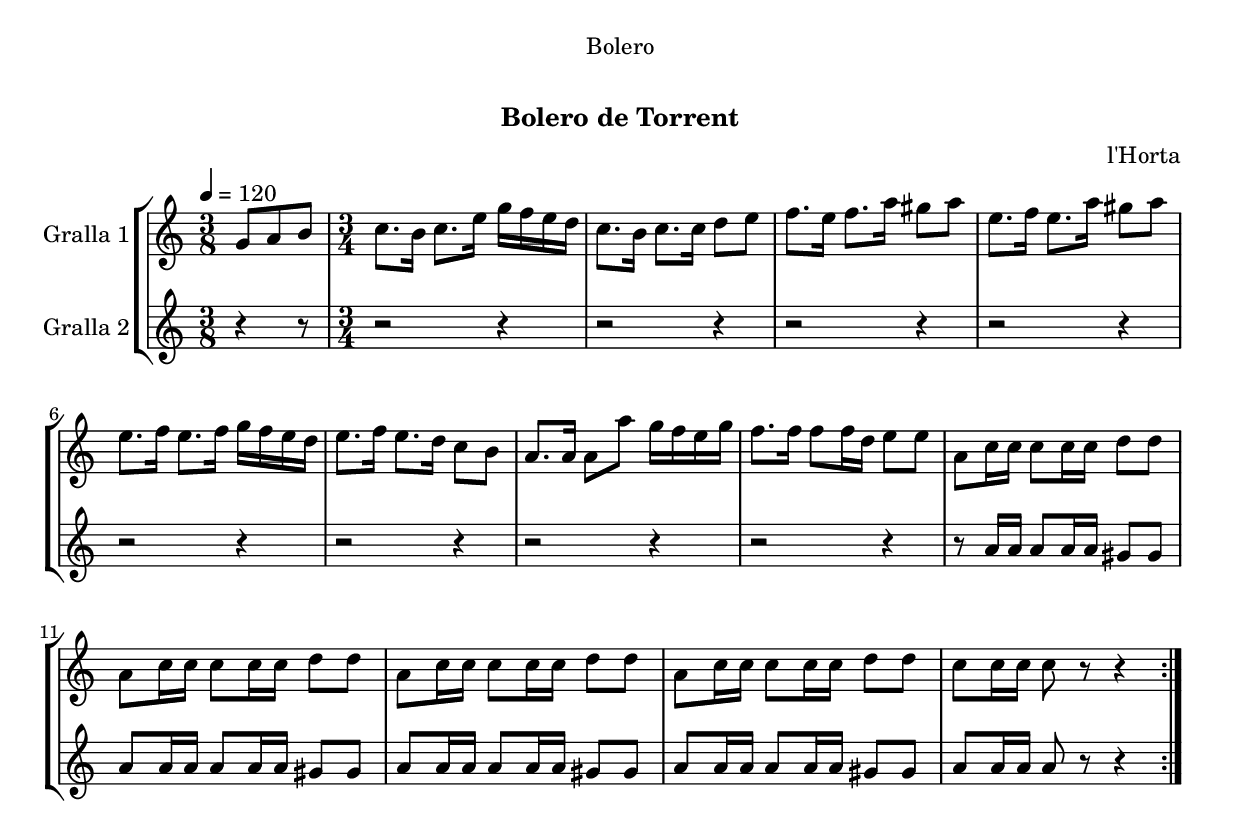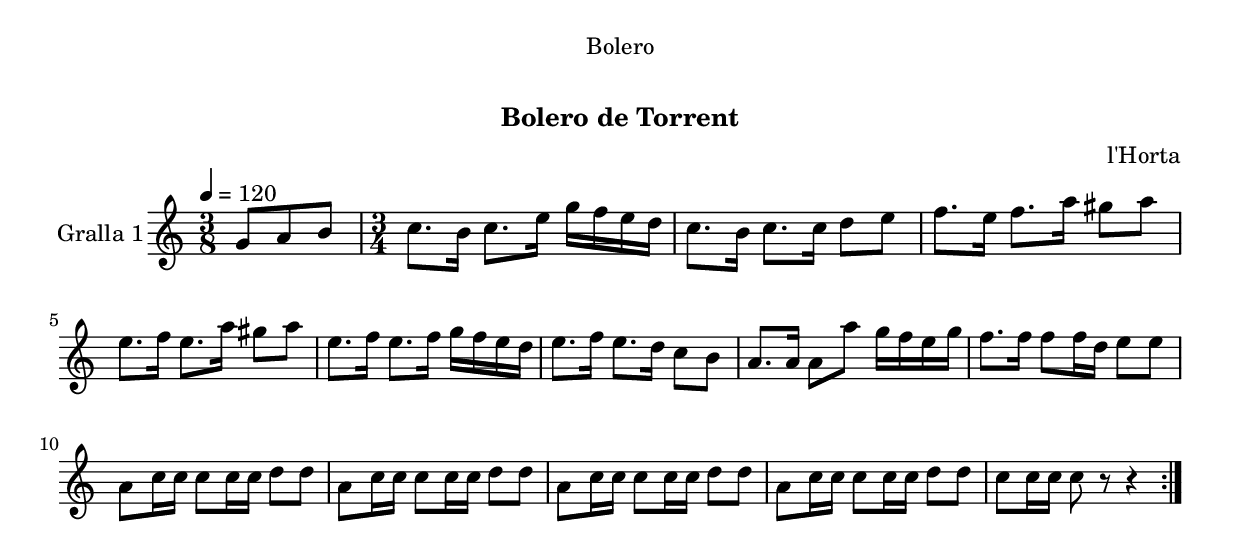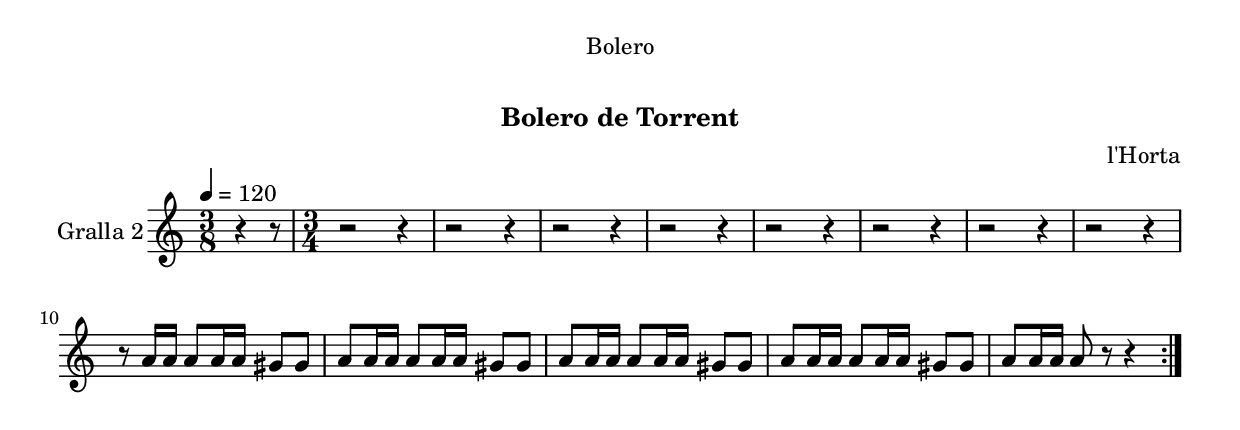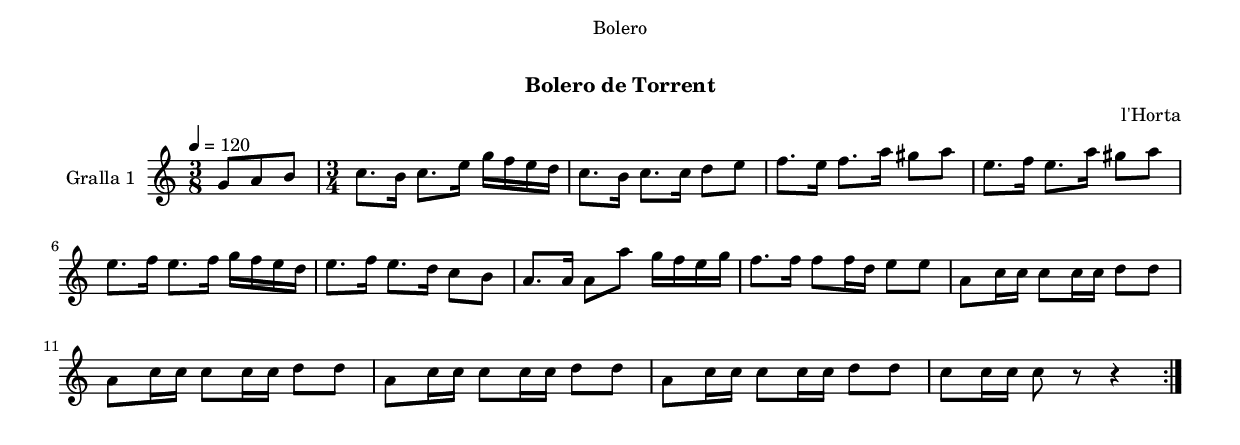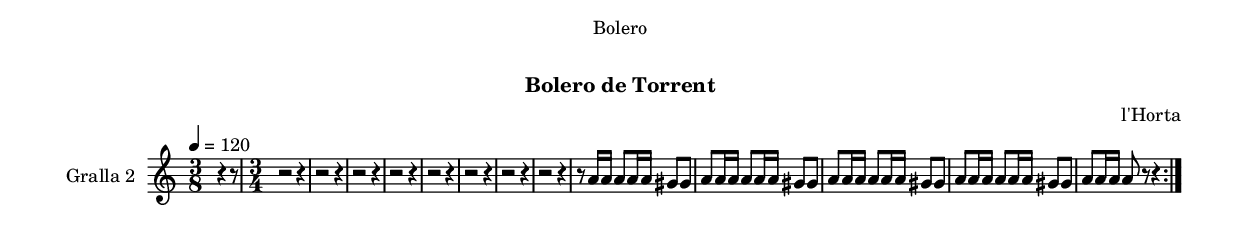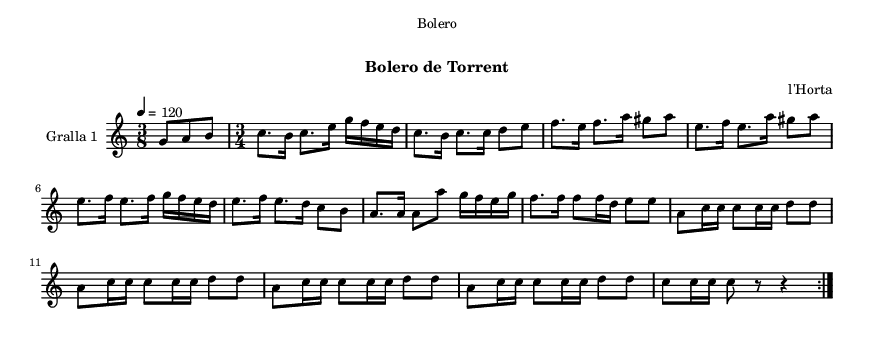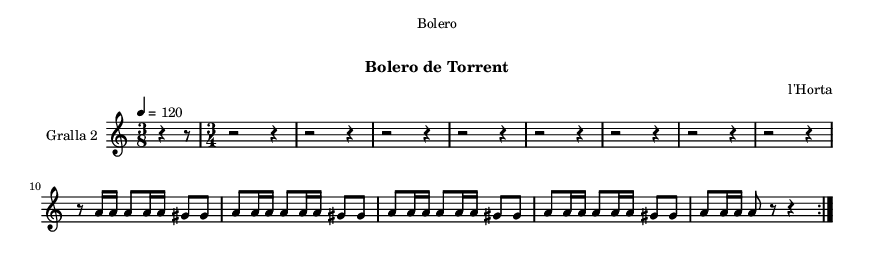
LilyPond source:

\version "2.16.0"

\header {
  dedication="Bolero"
  title="  "
  subtitle="Bolero de Torrent"
  subsubtitle=""
  poet=""
  meter=""
  piece=""
  composer="l'Horta"
  arranger=""
  opus=""
  instrument=""
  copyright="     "
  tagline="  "
}

liniaroAa =
\relative g'
{
  \tempo 4=120
  \clef treble
  \key c \major
  \repeat volta 2 { \time 3/8 g8 a b  |
  \time 3/4   c8. b16 c8. e16 g f e d  |
  c8. b16 c8. c16 d8 e  |
  f8. e16 f8. a16 gis8 a  |
  %05
  e8. f16 e8. a16 gis8 a  |
  e8. f16 e8. f16 g f e d  |
  e8. f16 e8. d16 c8 b  |
  a8. a16 a8 a' g16 f e g  |
  f8. f16 f8 f16 d e8 e  |
  %10
  a,8 c16 c c8 c16 c d8 d  |
  a8 c16 c c8 c16 c d8 d  |
  a8 c16 c c8 c16 c d8 d  |
  a8 c16 c c8 c16 c d8 d  |
  c8 c16 c c8 r r4  | }
}

liniaroAb =
\relative a'
{
  \tempo 4=120
  \clef treble
  \key c \major
  \repeat volta 2 { \time 3/8 r4 r8  |
  \time 3/4   r2 r4  |
  r2 r4  |
  r2 r4  |
  %05
  r2 r4  |
  r2 r4  |
  r2 r4  |
  r2 r4  |
  r2 r4  |
  %10
  r8 a16 a a8 a16 a gis8 gis  |
  a8 a16 a a8 a16 a gis8 gis  |
  a8 a16 a a8 a16 a gis8 gis  |
  a8 a16 a a8 a16 a gis8 gis  |
  a8 a16 a a8 r r4  | }
}

\book {

\paper {
  print-page-number = false
  #(set-paper-size "a4")
  #(layout-set-staff-size 20)
}

\bookpart {
  \score {
    \new StaffGroup {
      \override Score.RehearsalMark #'self-alignment-X = #LEFT
      <<
        \new Staff \with {instrumentName = #"Gralla 1" } \liniaroAa
        \new Staff \with {instrumentName = #"Gralla 2" } \liniaroAb
      >>
    }
    \layout {}
  }\score { \unfoldRepeats
    \new StaffGroup {
      \override Score.RehearsalMark #'self-alignment-X = #LEFT
      <<
        \new Staff \with {instrumentName = #"Gralla 1" } \liniaroAa
        \new Staff \with {instrumentName = #"Gralla 2" } \liniaroAb
      >>
    }
    \midi {}
  }
}

\bookpart {
  \header {}
  \score {
    \new StaffGroup {
      \override Score.RehearsalMark #'self-alignment-X = #LEFT
      <<
        \new Staff \with {instrumentName = #"Gralla 1" } \liniaroAa
      >>
    }
    \layout {}
  }\score { \unfoldRepeats
    \new StaffGroup {
      \override Score.RehearsalMark #'self-alignment-X = #LEFT
      <<
        \new Staff \with {instrumentName = #"Gralla 1" } \liniaroAa
      >>
    }
    \midi {}
  }
}

\bookpart {
  \header {}
  \score {
    \new StaffGroup {
      \override Score.RehearsalMark #'self-alignment-X = #LEFT
      <<
        \new Staff \with {instrumentName = #"Gralla 2" } \liniaroAb
      >>
    }
    \layout {}
  }\score { \unfoldRepeats
    \new StaffGroup {
      \override Score.RehearsalMark #'self-alignment-X = #LEFT
      <<
        \new Staff \with {instrumentName = #"Gralla 2" } \liniaroAb
      >>
    }
    \midi {}
  }
}

}

\book {

\paper {
  print-page-number = false
  #(set-paper-size "a5landscape")
  #(layout-set-staff-size 16)
  #(define output-suffix "a5")
}

\bookpart {
  \header {}
  \score {
    \new StaffGroup {
      \override Score.RehearsalMark #'self-alignment-X = #LEFT
      <<
        \new Staff \with {instrumentName = #"Gralla 1" } \liniaroAa
      >>
    }
    \layout {}
  }
}

\bookpart {
  \header {}
  \score {
    \new StaffGroup {
      \override Score.RehearsalMark #'self-alignment-X = #LEFT
      <<
        \new Staff \with {instrumentName = #"Gralla 2" } \liniaroAb
      >>
    }
    \layout {}
  }
}

}

\book {

\paper {
  print-page-number = false
  #(set-paper-size "a6landscape")
  #(layout-set-staff-size 12)
  #(define output-suffix "a6")
}

\bookpart {
  \header {}
  \score {
    \new StaffGroup {
      \override Score.RehearsalMark #'self-alignment-X = #LEFT
      <<
        \new Staff \with {instrumentName = #"Gralla 1" } \liniaroAa
      >>
    }
    \layout {}
  }
}

\bookpart {
  \header {}
  \score {
    \new StaffGroup {
      \override Score.RehearsalMark #'self-alignment-X = #LEFT
      <<
        \new Staff \with {instrumentName = #"Gralla 2" } \liniaroAb
      >>
    }
    \layout {}
  }
}

}

